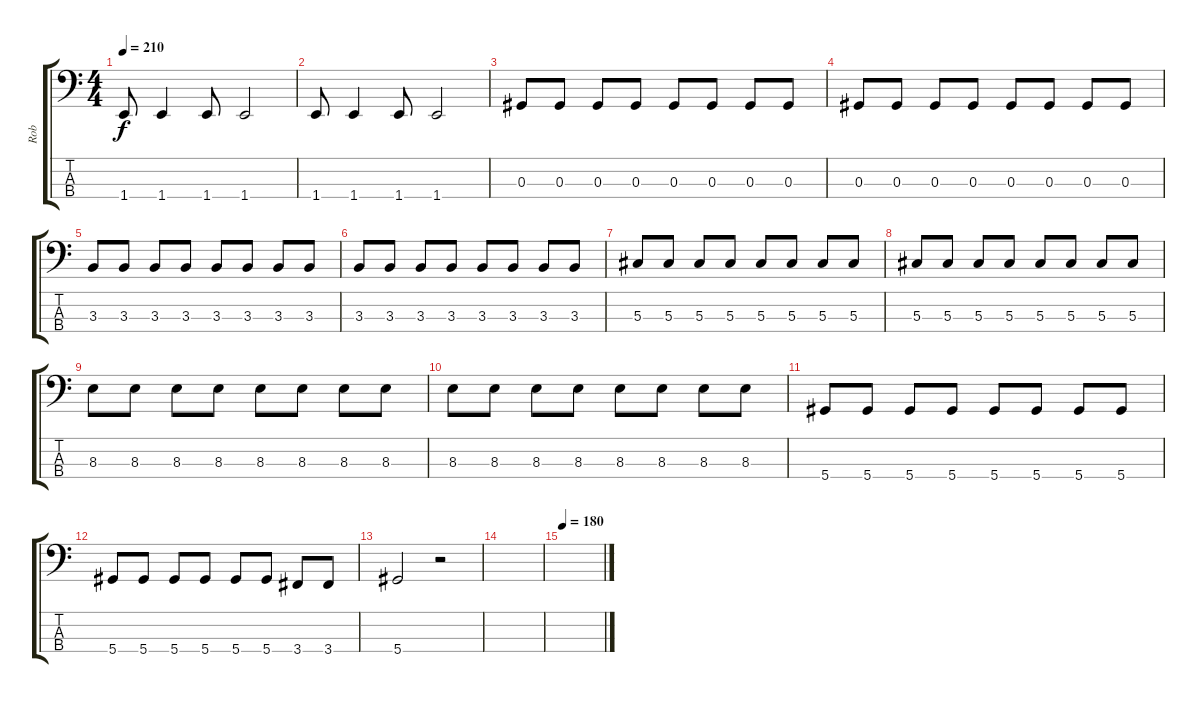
\track ("Rob" "Rob") {instrument electricbassfinger}
\staff {score tabs}
\tuning (Gb2 Db2 Ab1 Eb1) {hide}
\ts (4 4)
\tempo 210
\clef f4
\ks c
1.4.8{dy f} 1.4.4 1.4.8 1.4.2 |
1.4.8 1.4.4 1.4.8 1.4.2 |
0.3.8 0.3.8 0.3.8 0.3.8 0.3.8 0.3.8 0.3.8 0.3.8 |
0.3.8 0.3.8 0.3.8 0.3.8 0.3.8 0.3.8 0.3.8 0.3.8 |
3.3.8 3.3.8 3.3.8 3.3.8 3.3.8 3.3.8 3.3.8 3.3.8 |
3.3.8 3.3.8 3.3.8 3.3.8 3.3.8 3.3.8 3.3.8 3.3.8 |
5.3.8 5.3.8 5.3.8 5.3.8 5.3.8 5.3.8 5.3.8 5.3.8 |
5.3.8 5.3.8 5.3.8 5.3.8 5.3.8 5.3.8 5.3.8 5.3.8 |
8.3.8 8.3.8 8.3.8 8.3.8 8.3.8 8.3.8 8.3.8 8.3.8 |
8.3.8 8.3.8 8.3.8 8.3.8 8.3.8 8.3.8 8.3.8 8.3.8 |
5.4.8 5.4.8 5.4.8 5.4.8 5.4.8 5.4.8 5.4.8 5.4.8 |
5.4.8 5.4.8 5.4.8 5.4.8 5.4.8 5.4.8 3.4.8 3.4.8 |
5.4.2 r.2 |
|
\tempo 180
